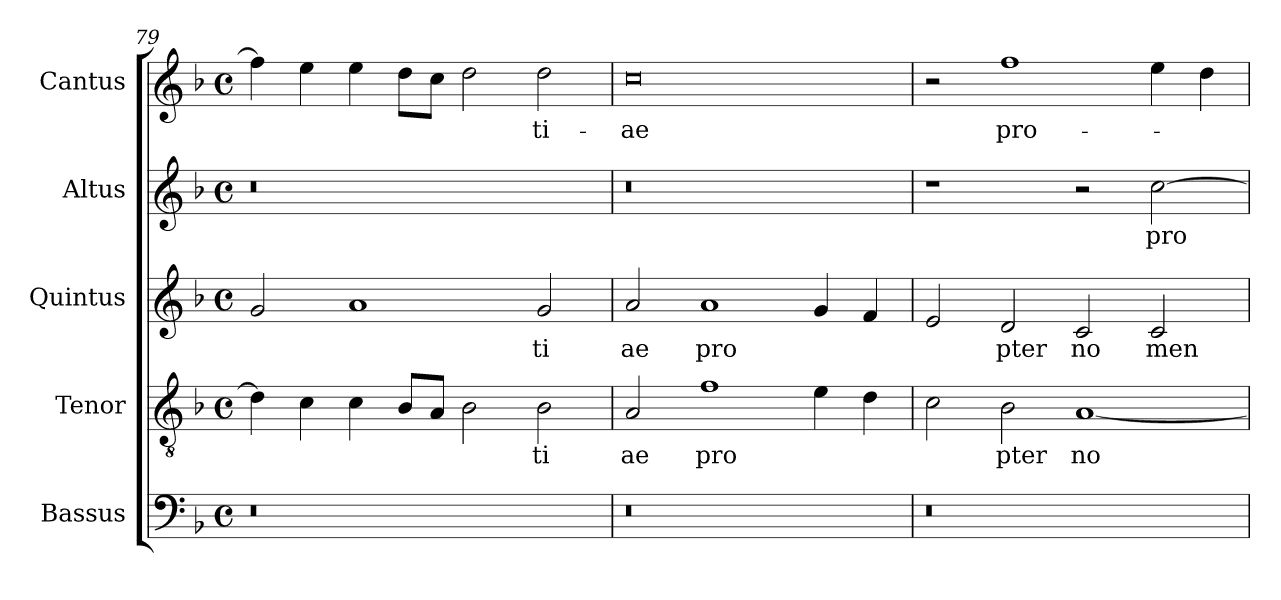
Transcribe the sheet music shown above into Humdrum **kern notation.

**kern	**kern	**text	**kern	**text	**kern	**text	**kern	**text
*part5	*part4	*part4	*part3	*part3	*part2	*part2	*part1	*part1
*staff5	*staff4	*staff4	*staff3	*staff3	*staff2	*staff2	*staff1	*staff1
*I"Bassus	*I"Tenor	*	*I"Quintus	*	*I"Altus	*	*I"Cantus	*
!!LO:LB:g=z
*clefF4	*clefGv2	*	*clefG2	*	*clefG2	*	*clefG2	*
*k[b-]	*k[b-]	*	*k[b-]	*	*k[b-]	*	*k[b-]	*
*F:	*F:	*	*F:	*	*F:	*	*F:	*
*M4/4	*M4/4	*	*M4/4	*	*M4/4	*	*M4/4	*
*met(c)	*met(c)	*	*met(c)	*	*met(c)	*	*met(c)	*
=79	=79	=79	=79	=79	=79	=79	=79	=79
0r	4d\]	.	2g/	.	0r	.	4ff\]	.
.	4c\	.	.	.	.	.	4ee\	.
.	4c\	.	1a	.	.	.	4ee\	.
.	8B-/L	.	.	.	.	.	8dd\L	.
.	8A/J	.	.	.	.	.	8cc\J	.
.	2B-\	.	.	.	.	.	2dd\	.
!	!	!LO:LY:b:cj	!	!LO:LY:b:cj	!	!	!	!LO:LY:b:cj
.	2B-\	ti	2g/	ti	.	.	2dd\	ti-
=80	=80	=80	=80	=80	=80	=80	=80	=80
!	!	!LO:LY:b:cj	!	!LO:LY:b:cj	!	!	!	!LO:LY:b:cj
0r	2A/	ae	2a/	ae	0r	.	0cc	-ae
!	!	!LO:LY:b:cj	!	!LO:LY:b:cj	!	!	!	!
.	1f	pro	1a	pro	.	.	.	.
.	4e\	.	4g/	.	.	.	.	.
.	4d\	.	4f/	.	.	.	.	.
=81	=81	=81	=81	=81	=81	=81	=81	=81
0r	2c\	.	2e/	.	1r	.	2r	.
!	!	!LO:LY:b:cj	!	!LO:LY:b:cj	!	!	!	!LO:LY:b:cj
.	2B-\	pter	2d/	pter	.	.	1ff	pro-
!	!	!LO:LY:b:cj	!	!LO:LY:b:cj	!	!	!	!
.	[<1A	no	2c/	no	2r	.	.	.
!	!	!	!	!LO:LY:b:cj	!	!LO:LY:b	!	!
.	.	.	2c/	men	[>2cc\	pro-	4ee\	.
.	.	.	.	.	.	.	4dd\	.
=	=	=	=	=	=	=	=	=
*-	*-	*-	*-	*-	*-	*-	*-	*-
